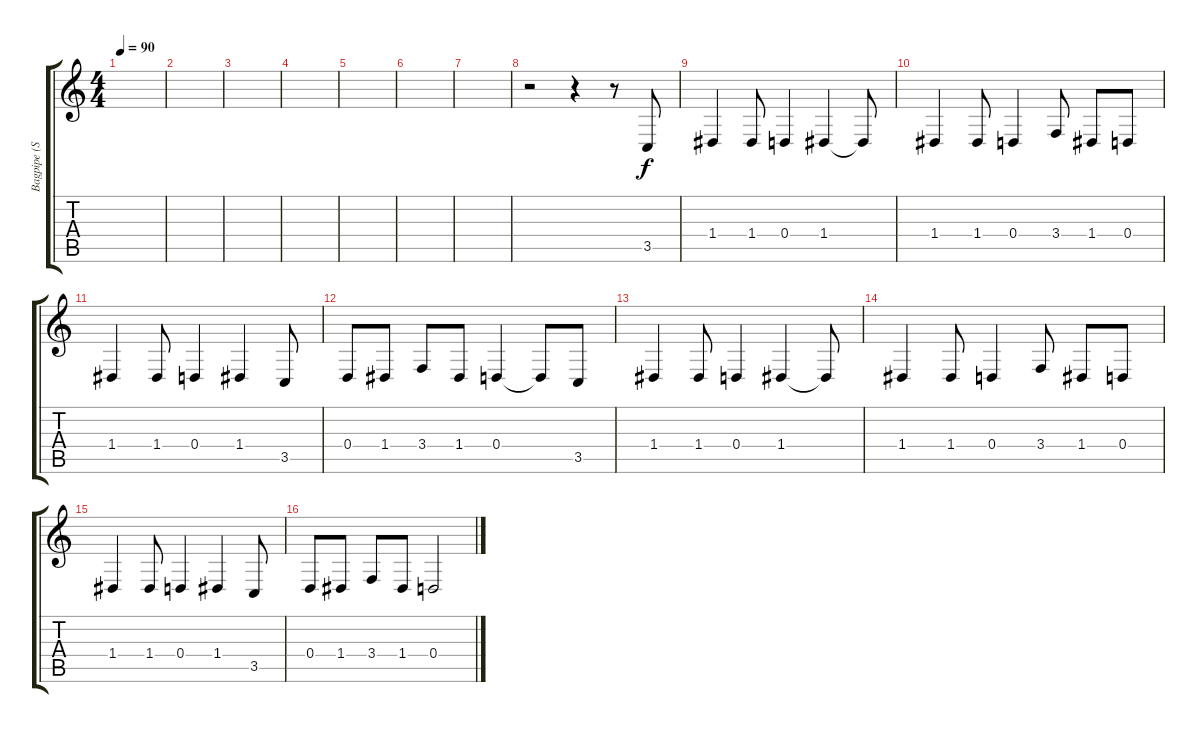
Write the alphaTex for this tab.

\track ("Bagpipe (Sevan)" "Bagpipe (S") {instrument bagpipe}
\staff {score tabs}
\tuning (E4 B3 G3 D3 A2 E2) {hide}
\ts (4 4)
\tempo 90
\clef g2
\ks c
|
|
|
|
|
|
|
r.2 r.4 r.8 3.5.8{instrument bagpipe} |
1.4.4 1.4.8 0.4.4 1.4.4 1.4{t}.8 |
1.4.4 1.4.8 0.4.4 3.4.8 1.4.8 0.4.8 |
1.4.4 1.4.8 0.4.4 1.4.4 3.5.8 |
0.4.8 1.4.8 3.4.8 1.4.8 0.4.4 0.4{t}.8 3.5.8 |
1.4.4 1.4.8 0.4.4 1.4.4 1.4{t}.8 |
1.4.4 1.4.8 0.4.4 3.4.8 1.4.8 0.4.8 |
1.4.4 1.4.8 0.4.4 1.4.4 3.5.8 |
0.4.8 1.4.8 3.4.8 1.4.8 0.4.2
